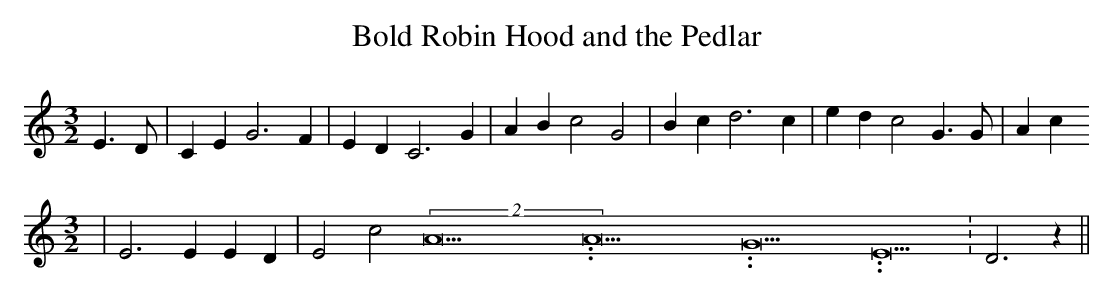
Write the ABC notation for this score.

X:1
T:Bold Robin Hood and the Pedlar
M:3/2
L:1/4
K:C
 E3/2- D/2| C E G3 F| E D C3 G| A B c2 G2| B c d3 c| e d c2 G3/2 G/2|\
 A c
M:3/2
| E3 E E D| E2 c2(2A15.9999925000037/23.999988000006A15.9999925000037/23.999988000006G15.9999925000037/23.999988000006 E15.9999925000037/23.999988000006|\
 D3 z||
